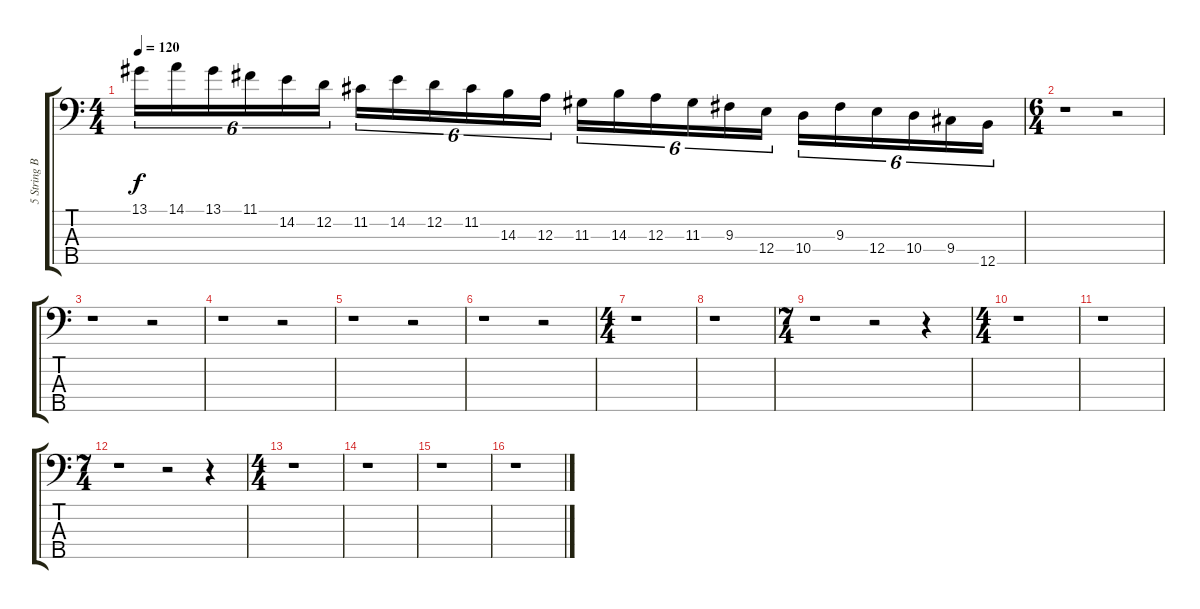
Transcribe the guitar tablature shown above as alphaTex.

\track ("5 String Bass" "5 String B") {instrument electricbassfinger}
\staff {score tabs}
\tuning (G2 D2 A1 E1 B0) {hide}
\ts (4 4)
\tempo 120
\clef f4
\ks c
13.1.16{tu (6 4) dy f instrument electricbassfinger} 14.1.16{tu (6 4)} 13.1.16{tu (6 4)} 11.1.16{tu (6 4)} 14.2.16{tu (6 4)} 12.2.16{tu (6 4)} 11.2.16{tu (6 4)} 14.2.16{tu (6 4)} 12.2.16{tu (6 4)} 11.2.16{tu (6 4)} 14.3.16{tu (6 4)} 12.3.16{tu (6 4)} 11.3.16{tu (6 4)} 14.3.16{tu (6 4)} 12.3.16{tu (6 4)} 11.3.16{tu (6 4)} 9.3.16{tu (6 4)} 12.4.16{tu (6 4)} 10.4.16{tu (6 4)} 9.3.16{tu (6 4)} 12.4.16{tu (6 4)} 10.4.16{tu (6 4)} 9.4.16{tu (6 4)} 12.5.16{tu (6 4)} |
\ts (6 4)
r.1 r.2 |
r.1 r.2 |
r.1 r.2 |
r.1 r.2 |
r.1 r.2 |
\ts (4 4)
r.1 |
r.1 |
\ts (7 4)
r.1 r.2 r.4 |
\ts (4 4)
r.1 |
r.1 |
\ts (7 4)
r.1 r.2 r.4 |
\ts (4 4)
r.1 |
r.1 |
r.1 |
r.1
